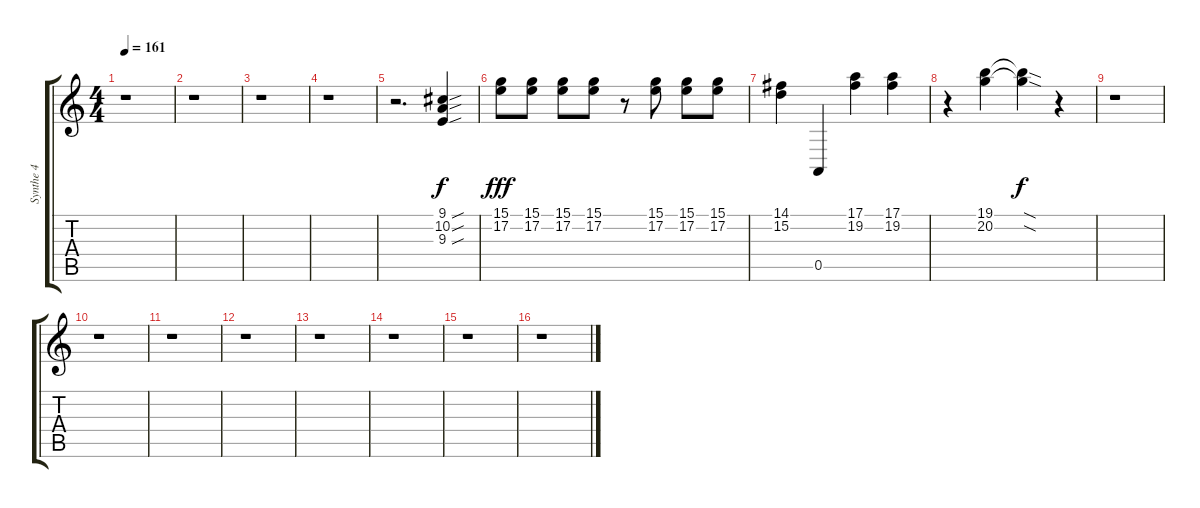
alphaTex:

\track ("Synthe 4" "Synthe 4") {instrument lead2sawtooth}
\staff {score tabs}
\tuning (E4 B3 G3 D3 A2 E2) {hide}
\ts (4 4)
\tempo 161
\clef g2
\ks c
r.1{dy f} |
r.1 |
r.1 |
r.1 |
r.2{d} (9.1{sou} 10.2{sou} 9.3{sou}).4 |
(15.1 17.2).8{dy fff} (15.1 17.2).8 (15.1 17.2).8 (15.1 17.2).8 r.8 (15.1 17.2).8 (15.1 17.2).8 (15.1 17.2).8 |
(14.1 15.2).4 0.5.4 (17.1 19.2).4 (17.1 19.2).4 |
r.4 (19.1 20.2).4 (19.1{sod t} 20.2{sod t}).4{dy f} r.4 |
r.1 |
r.1 |
r.1 |
r.1 |
r.1 |
r.1 |
r.1 |
r.1
